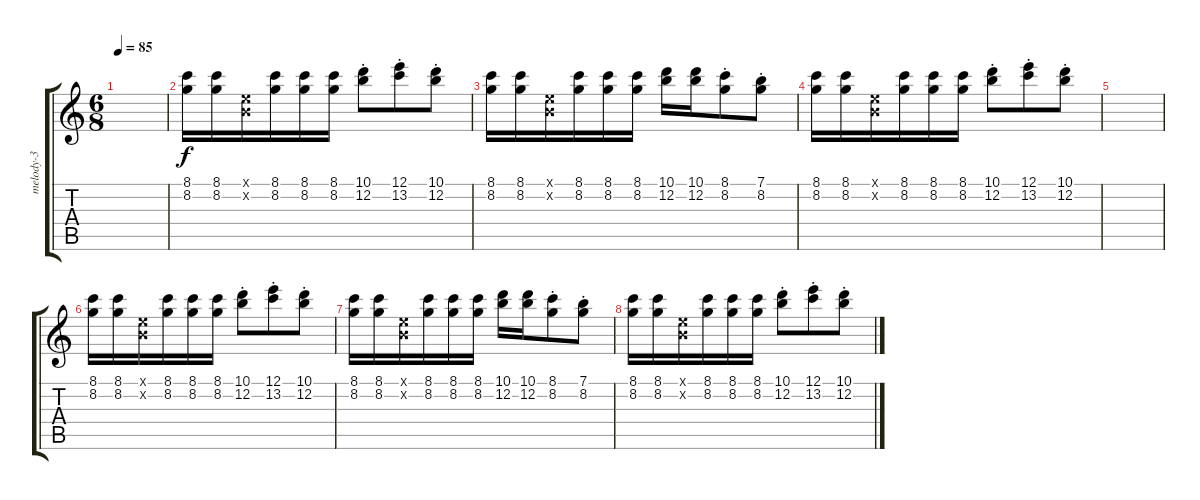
\track ("melody-3" "melody-3") {instrument acousticguitarnylon}
\staff {score tabs}
\tuning (E4 B3 G3 D3 A2 E2) {hide}
\ts (6 8)
\tempo 85
\clef g2
\ks c
|
(8.1 8.2).16 (8.1 8.2).16 (0.1{x} 0.2{x}).16 (8.1 8.2).16 (8.1 8.2).16 (8.1 8.2).16 (10.1{st} 12.2{st}).8 (12.1{st} 13.2{st}).8 (10.1{st} 12.2{st}).8 |
(8.1 8.2).16 (8.1 8.2).16 (0.1{x} 0.2{x}).16 (8.1 8.2).16 (8.1 8.2).16 (8.1 8.2).16 (10.1 12.2).16 (10.1 12.2).16 (8.1{st} 8.2{st}).8 (7.1{st} 8.2{st}).8 |
(8.1 8.2).16 (8.1 8.2).16 (0.1{x} 0.2{x}).16 (8.1 8.2).16 (8.1 8.2).16 (8.1 8.2).16 (10.1{st} 12.2{st}).8 (12.1{st} 13.2{st}).8 (10.1{st} 12.2{st}).8 |
|
(8.1 8.2).16 (8.1 8.2).16 (0.1{x} 0.2{x}).16 (8.1 8.2).16 (8.1 8.2).16 (8.1 8.2).16 (10.1{st} 12.2{st}).8 (12.1{st} 13.2{st}).8 (10.1{st} 12.2{st}).8 |
(8.1 8.2).16 (8.1 8.2).16 (0.1{x} 0.2{x}).16 (8.1 8.2).16 (8.1 8.2).16 (8.1 8.2).16 (10.1 12.2).16 (10.1 12.2).16 (8.1{st} 8.2{st}).8 (7.1{st} 8.2{st}).8 |
(8.1 8.2).16 (8.1 8.2).16 (0.1{x} 0.2{x}).16 (8.1 8.2).16 (8.1 8.2).16 (8.1 8.2).16 (10.1{st} 12.2{st}).8 (12.1{st} 13.2{st}).8 (10.1{st} 12.2{st}).8
